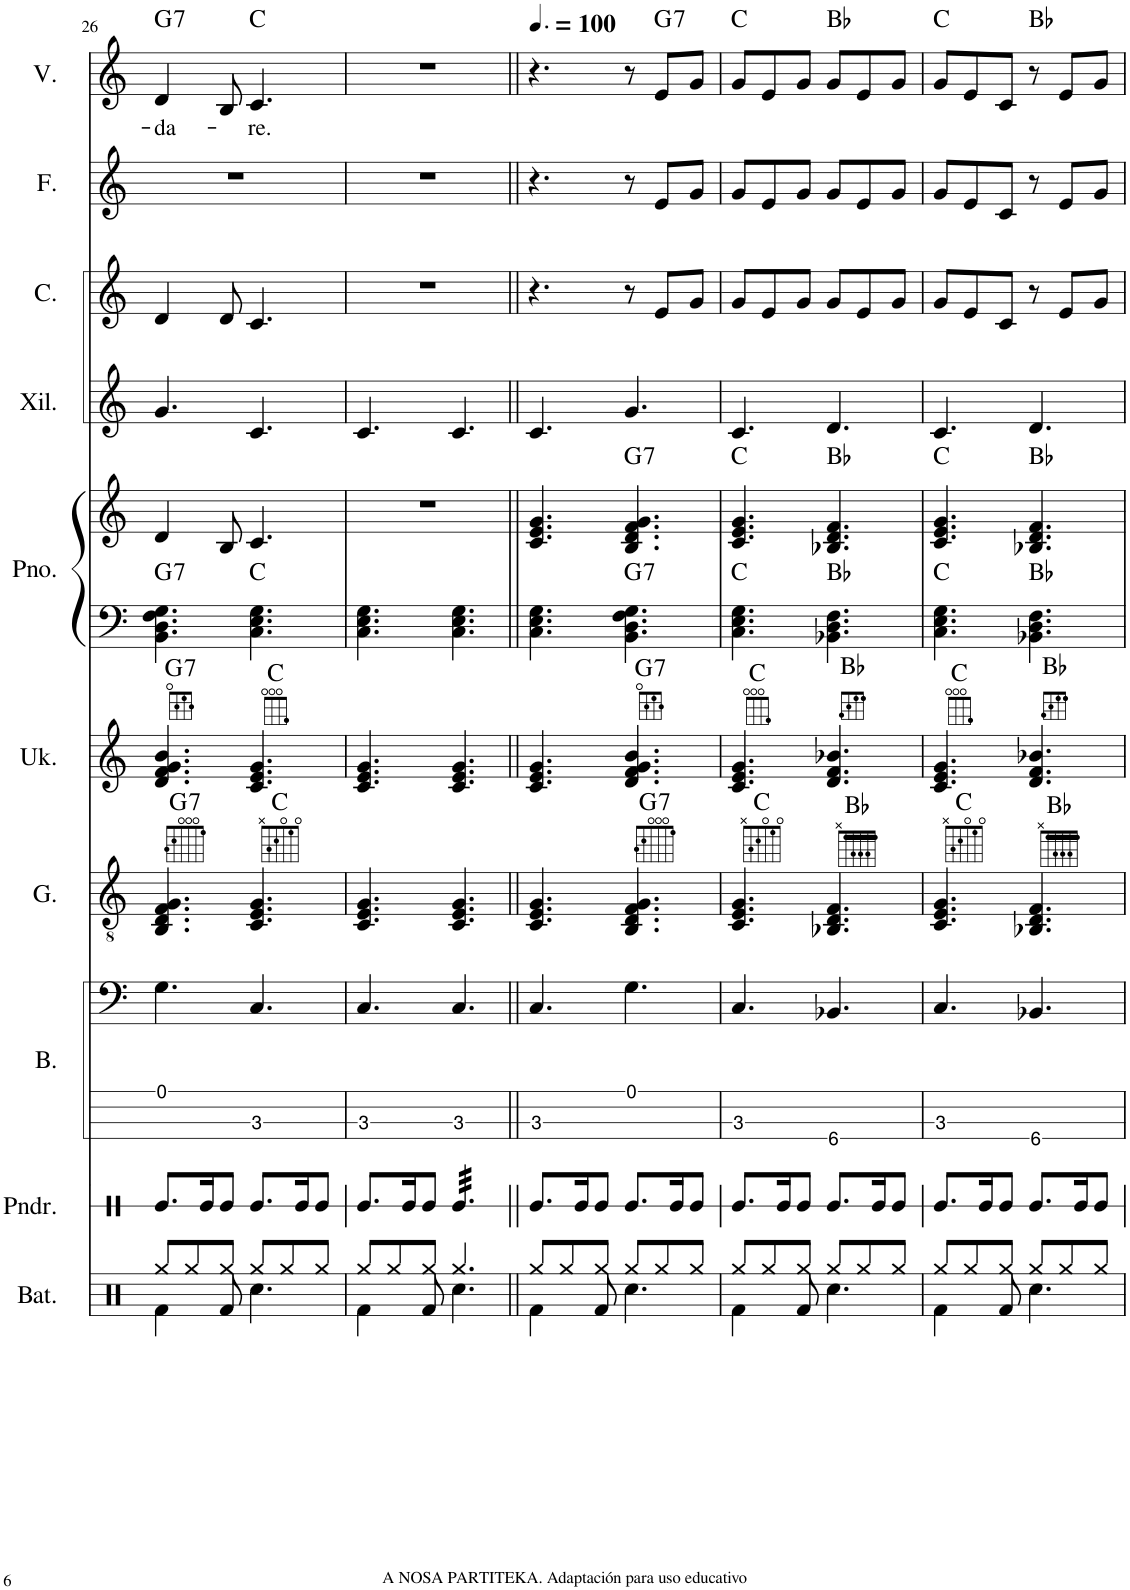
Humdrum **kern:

**kern	**kern	**kern	**kern	**kern	**harte	**kern	**harte	**kern	**kern	**harte	**kern	**kern	**kern	**kern	**text	**harte
*part10	*part9	*part8	*part8	*part7	*part7	*part6	*part6	*part5	*part5	*part5	*part4	*part3	*part2	*part1	*part1	*part1
*staff12	*staff11	*staff10	*staff9	*staff8	*	*staff7	*	*staff6	*staff5	*	*staff4	*staff3	*staff2	*staff1	*staff1	*
*I"Batería	*I"Pandeireta	*I"Baixo	*	*I"Guitarra	*	*I"Ukelele	*	*I"Piano	*	*	*I"Xilófono	*I"Carillón	*I"Frauta	*I"Voz	*	*
*I'Bat.	*I'Pndr.	*I'B.	*	*I'G.	*	*I'Uk.	*	*I'Pno.	*	*	*I'Xil.	*I'C.	*I'F.	*I'V.	*	*
!!LO:PB:g=z
*clefX	*clefX	*	*clefF4	*clefGv2	*	*clefG2	*	*clefF4	*clefG2	*	*clefG2	*clefG2	*clefG2	*clefG2	*	*
*	*	*Trd7c12	*Trd7c12	*	*	*	*	*	*	*	*Trd-7c-12	*Trd-14c-24	*	*	*	*
*k[]	*k[]	*k[]	*k[]	*k[]	*	*k[]	*	*k[]	*k[]	*	*k[]	*k[]	*k[]	*k[]	*	*
*M6/8	*M6/8	*M6/8	*M6/8	*M6/8	*	*M6/8	*	*M6/8	*M6/8	*	*M6/8	*M6/8	*M6/8	*M6/8	*	*
=26	=26	=26	=26	=26	=26	=26	=26	=26	=26	=26	=26	=26	=26	=26	=26	=26
*^	*	*	*	*	*	*	*	*	*	*	*	*	*	*	*	*
!	!	!	!	!	!	!LO:H:kt=7	!	!LO:H:kt=7	!	!	!LO:H:kt=7	!	!	!	!	!LO:LY:b	!LO:H:kt=7
8Rgg/L	4Rf\	8.Re/L	4.G	4.G\	4.BB/ 4.D/ 4.F/ 4.G/	G:7	4.d/ 4.f/ 4.g/ 4.b/	G:7	4.BB\ 4.D\ 4.F\ 4.G\	4d/	G:7	4.g/	4d/	2.r	4d/	-da-	G:7
8Rgg/	.	.	.	.	.	.	.	.	.	.	.	.	.	.	.	.	.
.	.	16Re/K	.	.	.	.	.	.	.	.	.	.	.	.	.	.	.
8Rgg/J	8Rf/	8Re/J	.	.	.	.	.	.	.	8B/	.	.	8d/	.	8B/	.	.
!	!	!	!	!	!	!	!	!	!	!	!	!	!	!	!	!LO:LY:b	!
8Rgg/L	4.Rcc\	8.Re/L	4.C	4.C/	4.C/ 4.E/ 4.G/	C:maj	4.c/ 4.e/ 4.g/	C:maj	4.C\ 4.E\ 4.G\	4.c/	C:maj	4.c/	4.c/	.	4.c/	-re.	C:maj
8Rgg/	.	.	.	.	.	.	.	.	.	.	.	.	.	.	.	.	.
.	.	16Re/K	.	.	.	.	.	.	.	.	.	.	.	.	.	.	.
8Rgg/J	.	8Re/J	.	.	.	.	.	.	.	.	.	.	.	.	.	.	.
=27	=27	=27	=27	=27	=27	=27	=27	=27	=27	=27	=27	=27	=27	=27	=27	=27	=27
8Rgg/L	4Rf\	8.Re/L	4.C	4.C/	4.C/ 4.E/ 4.G/	.	4.c/ 4.e/ 4.g/	.	4.C\ 4.E\ 4.G\	2.r	.	4.c/	2.r	2.r	2.r	.	.
8Rgg/	.	.	.	.	.	.	.	.	.	.	.	.	.	.	.	.	.
.	.	16Re/K	.	.	.	.	.	.	.	.	.	.	.	.	.	.	.
8Rgg/J	8Rf/	8Re/J	.	.	.	.	.	.	.	.	.	.	.	.	.	.	.
*	*	*tremolo	*	*	*	*	*	*	*	*	*	*	*	*	*	*	*
4.Rgg/	4.Rcc\	32Re/LLL	4.C	4.C/	4.C/ 4.E/ 4.G/	.	4.c/ 4.e/ 4.g/	.	4.C\ 4.E\ 4.G\	.	.	4.c/	.	.	.	.	.
.	.	32Re/	.	.	.	.	.	.	.	.	.	.	.	.	.	.	.
.	.	32Re/	.	.	.	.	.	.	.	.	.	.	.	.	.	.	.
.	.	32Re/	.	.	.	.	.	.	.	.	.	.	.	.	.	.	.
.	.	32Re/	.	.	.	.	.	.	.	.	.	.	.	.	.	.	.
.	.	32Re/	.	.	.	.	.	.	.	.	.	.	.	.	.	.	.
.	.	32Re/	.	.	.	.	.	.	.	.	.	.	.	.	.	.	.
.	.	32Re/	.	.	.	.	.	.	.	.	.	.	.	.	.	.	.
.	.	32Re/	.	.	.	.	.	.	.	.	.	.	.	.	.	.	.
.	.	32Re/	.	.	.	.	.	.	.	.	.	.	.	.	.	.	.
.	.	32Re/	.	.	.	.	.	.	.	.	.	.	.	.	.	.	.
.	.	32Re/JJJ	.	.	.	.	.	.	.	.	.	.	.	.	.	.	.
*	*	*Xtremolo	*	*	*	*	*	*	*	*	*	*	*	*	*	*	*
=28||	=28||	=28||	=28||	=28||	=28||	=28||	=28||	=28||	=28||	=28||	=28||	=28||	=28||	=28||	=28||	=28||	=28||
*	*	*	*	*	*	*	*	*	*	*	*	*	*	*	*MM150	*	*
8Rgg/L	4Rf\	8.Re/L	4.C	4.C/	4.C/ 4.E/ 4.G/	.	4.c/ 4.e/ 4.g/	.	4.C\ 4.E\ 4.G\	4.c/ 4.e/ 4.g/	.	4.c/	4.r	4.r	4.r	.	.
8Rgg/	.	.	.	.	.	.	.	.	.	.	.	.	.	.	.	.	.
.	.	16Re/K	.	.	.	.	.	.	.	.	.	.	.	.	.	.	.
8Rgg/J	8Rf/	8Re/J	.	.	.	.	.	.	.	.	.	.	.	.	.	.	.
!	!	!	!	!	!	!LO:H:kt=7	!	!LO:H:kt=7	!	!	!LO:H:n=1:kt=7	!	!	!	!	!	!
!	!	!	!	!	!	!	!	!	!	!	!LO:H:n=2:kt=7	!	!	!	!	!	!
8Rgg/L	4.Rcc\	8.Re/L	4.G	4.G\	4.BB/ 4.D/ 4.F/ 4.G/	G:7	4.d/ 4.f/ 4.g/ 4.b/	G:7	4.BB\ 4.D\ 4.F\ 4.G\	4.B/ 4.d/ 4.f/ 4.g/	G:7 G:7	4.g/	8r	8r	8r	.	.
!	!	!	!	!	!	!	!	!	!	!	!	!	!	!	!	!	!LO:H:kt=7
8Rgg/	.	.	.	.	.	.	.	.	.	.	.	.	8e/L	8e/L	8e/L	.	G:7
.	.	16Re/K	.	.	.	.	.	.	.	.	.	.	.	.	.	.	.
8Rgg/J	.	8Re/J	.	.	.	.	.	.	.	.	.	.	8g/J	8g/J	8g/J	.	.
=29	=29	=29	=29	=29	=29	=29	=29	=29	=29	=29	=29	=29	=29	=29	=29	=29	=29
8Rgg/L	4Rf\	8.Re/L	4.C	4.C/	4.C/ 4.E/ 4.G/	C:maj	4.c/ 4.e/ 4.g/	C:maj	4.C\ 4.E\ 4.G\	4.c/ 4.e/ 4.g/	C:maj C:maj	4.c/	8g/L	8g/L	8g/L	.	C:maj
8Rgg/	.	.	.	.	.	.	.	.	.	.	.	.	8e/	8e/	8e/	.	.
.	.	16Re/K	.	.	.	.	.	.	.	.	.	.	.	.	.	.	.
8Rgg/J	8Rf/	8Re/J	.	.	.	.	.	.	.	.	.	.	8g/J	8g/J	8g/J	.	.
8Rgg/L	4.Rcc\	8.Re/L	4.BB-	4.BB-X/	4.BB-X/ 4.D/ 4.F/	Bb:maj	4.d/ 4.f/ 4.b-X/	Bb:maj	4.BB-X\ 4.D\ 4.F\	4.B-X/ 4.d/ 4.f/	Bb:maj Bb:maj	4.d/	8g/L	8g/L	8g/L	.	Bb:maj
8Rgg/	.	.	.	.	.	.	.	.	.	.	.	.	8e/	8e/	8e/	.	.
.	.	16Re/K	.	.	.	.	.	.	.	.	.	.	.	.	.	.	.
8Rgg/J	.	8Re/J	.	.	.	.	.	.	.	.	.	.	8g/J	8g/J	8g/J	.	.
=30	=30	=30	=30	=30	=30	=30	=30	=30	=30	=30	=30	=30	=30	=30	=30	=30	=30
8Rgg/L	4Rf\	8.Re/L	4.C	4.C/	4.C/ 4.E/ 4.G/	C:maj	4.c/ 4.e/ 4.g/	C:maj	4.C\ 4.E\ 4.G\	4.c/ 4.e/ 4.g/	C:maj C:maj	4.c/	8g/L	8g/L	8g/L	.	C:maj
8Rgg/	.	.	.	.	.	.	.	.	.	.	.	.	8e/	8e/	8e/	.	.
.	.	16Re/K	.	.	.	.	.	.	.	.	.	.	.	.	.	.	.
8Rgg/J	8Rf/	8Re/J	.	.	.	.	.	.	.	.	.	.	8c/J	8c/J	8c/J	.	.
8Rgg/L	4.Rcc\	8.Re/L	4.BB-X	4.BB-X/	4.BB-X/ 4.D/ 4.F/	Bb:maj	4.d/ 4.f/ 4.b-X/	Bb:maj	4.BB-X\ 4.D\ 4.F\	4.B-X/ 4.d/ 4.f/	Bb:maj Bb:maj	4.d/	8r	8r	8r	.	Bb:maj
8Rgg/	.	.	.	.	.	.	.	.	.	.	.	.	8e/L	8e/L	8e/L	.	.
.	.	16Re/K	.	.	.	.	.	.	.	.	.	.	.	.	.	.	.
8Rgg/J	.	8Re/J	.	.	.	.	.	.	.	.	.	.	8g/J	8g/J	8g/J	.	.
*v	*v	*	*	*	*	*	*	*	*	*	*	*	*	*	*	*	*
=	=	=	=	=	=	=	=	=	=	=	=	=	=	=	=	=
*-	*-	*-	*-	*-	*-	*-	*-	*-	*-	*-	*-	*-	*-	*-	*-	*-
